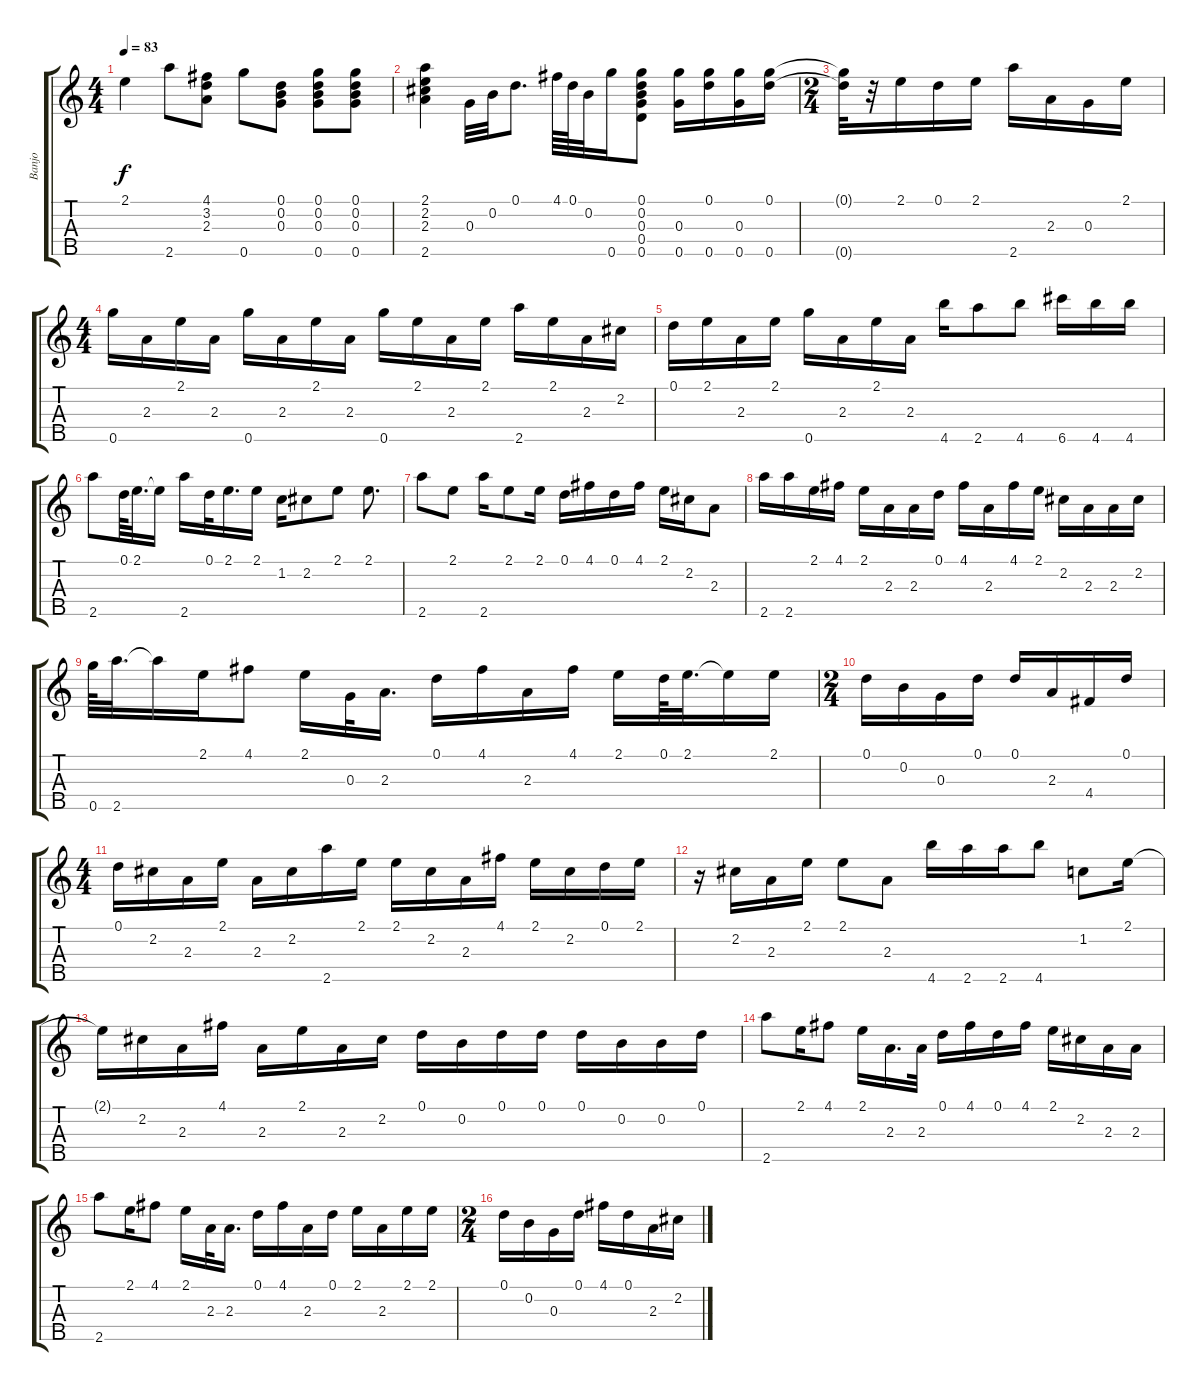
\track ("Banjo" "Banjo") {instrument banjo}
\staff {score tabs}
\tuning (D4 B3 G3 D3 G4) {hide}
\displaytranspose 12
\ts (4 4)
\tempo 83
\clef g2
\ks c
2.1.4{dy f} 2.5.8 (4.1 3.2 2.3).8 0.5.8 (0.1 0.2 0.3).8 (0.1 0.2 0.3 0.5).8 (0.1 0.2 0.3 0.5).8 |
(2.1 2.2 2.3 2.5).4 0.3.32 0.2.32 0.1.8{d} 4.1.64 0.1.64 0.2.32 0.5.16 (0.1 0.2 0.3 0.4 0.5).8 (0.3 0.5).16 (0.1 0.5).16 (0.3 0.5).16 (0.1 0.5).16 |
\ts (2 4)
(0.1{t} 0.5{t}).32 r.32 2.1.16 0.1.16 2.1.16 2.5.16 2.3.16 0.3.16 2.1.16 |
\ts (4 4)
0.5.16 2.3.16 2.1.16 2.3.16 0.5.16 2.3.16 2.1.16 2.3.16 0.5.16 2.1.16 2.3.16 2.1.16 2.5.16 2.1.16 2.3.16 2.2.16 |
0.1.16 2.1.16 2.3.16 2.1.16 0.5.16 2.3.16 2.1.16 2.3.16 4.5.16 2.5.8 4.5.8 6.5.16 4.5.16 4.5.16 |
2.5.8 0.1.64 2.1.32{d} 2.1{t}.16 2.5.16 0.1.32 2.1.16{d} 2.1.16 1.2.16 2.2.8 2.1.8 2.1.8{d} |
2.5.8 2.1.8 2.5.16 2.1.8 2.1.16 0.1.16 4.1.16 0.1.16 4.1.16 2.1.16 2.2.16 2.3.8 |
2.5.16 2.5.16 2.1.16 4.1.16 2.1.16 2.3.16 2.3.16 0.1.16 4.1.16 2.3.16 4.1.16 2.1.16 2.2.16 2.3.16 2.3.16 2.2.16 |
0.5.64 2.5.32{d} 2.5{t}.16 2.1.16 4.1.8 2.1.16 0.3.32 2.3.16{d} 0.1.16 4.1.16 2.3.16 4.1.16 2.1.16 0.1.64 2.1.32{d} 2.1{t}.16 2.1.16 |
\ts (2 4)
0.1.16 0.2.16 0.3.16 0.1.16 0.1.16 2.3.16 4.4.16 0.1.16 |
\ts (4 4)
0.1.16 2.2.16 2.3.16 2.1.16 2.3.16 2.2.16 2.5.16 2.1.16 2.1.16 2.2.16 2.3.16 4.1.16 2.1.16 2.2.16 0.1.16 2.1.16 |
r.16 2.2.16 2.3.16 2.1.16 2.1.8 2.3.8 4.5.16 2.5.16 2.5.16 4.5.8 1.2.8 2.1.16 |
2.1{t}.16 2.2.16 2.3.16 4.1.16 2.3.16 2.1.16 2.3.16 2.2.16 0.1.16 0.2.16 0.1.16 0.1.16 0.1.16 0.2.16 0.2.16 0.1.16 |
2.5.8 2.1.16 4.1.8 2.1.16 2.3.16{d} 2.3.32 0.1.16 4.1.16 0.1.16 4.1.16 2.1.16 2.2.16 2.3.16 2.3.16 |
2.5.8 2.1.16 4.1.8 2.1.16 2.3.32 2.3.16{d} 0.1.16 4.1.16 2.3.16 0.1.16 2.1.16 2.3.16 2.1.16 2.1.16 |
\ts (2 4)
0.1.16 0.2.16 0.3.16 0.1.16 4.1.16 0.1.16 2.3.16 2.2.16
